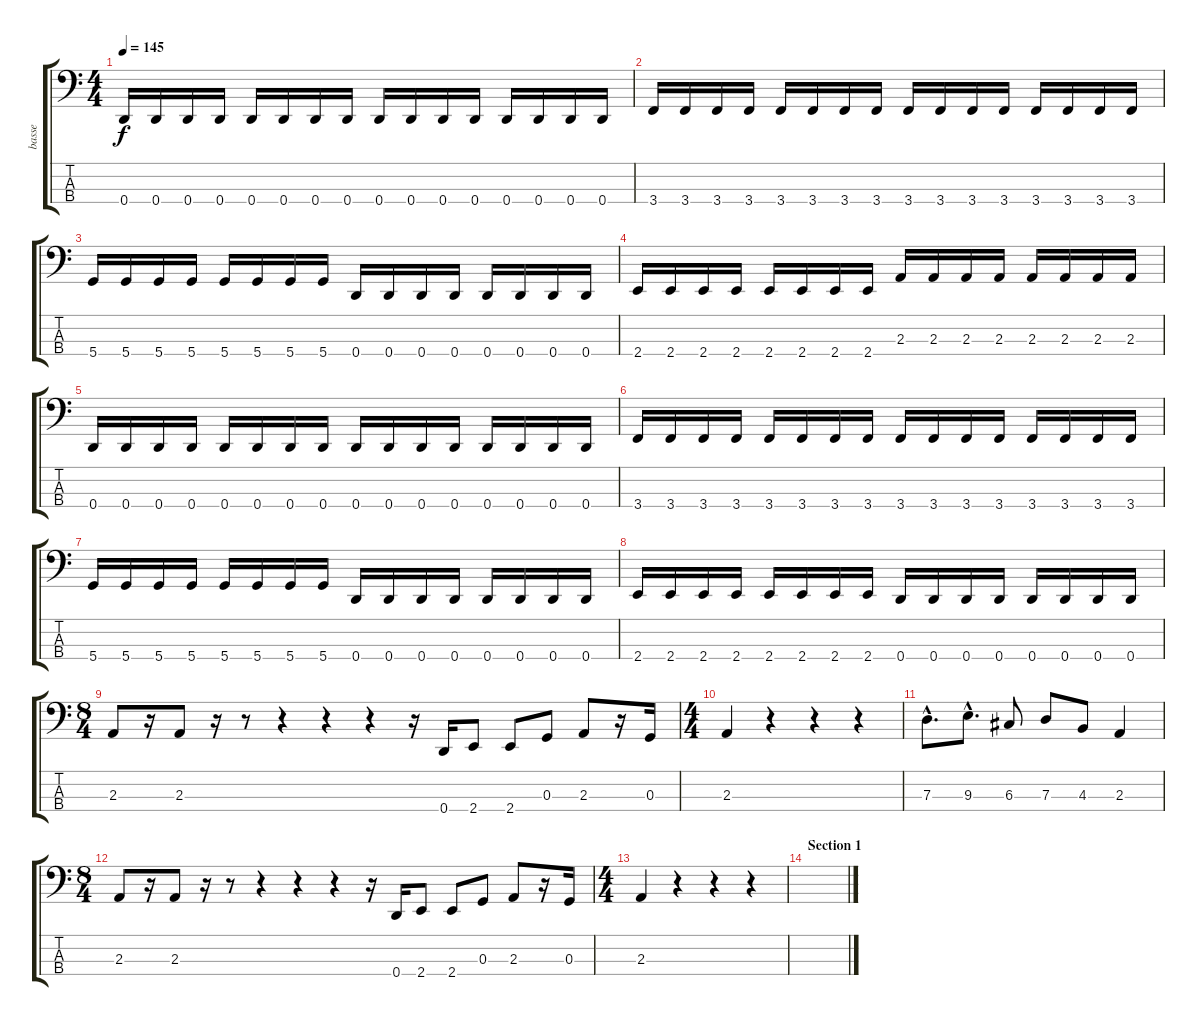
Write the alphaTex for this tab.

\track ("basse" "basse") {instrument electricbassfinger}
\staff {score tabs}
\tuning (F2 C2 G1 D1) {hide}
\ts (4 4)
\tempo 145
\clef f4
\ks c
0.4.16{dy f} 0.4.16 0.4.16 0.4.16 0.4.16 0.4.16 0.4.16 0.4.16 0.4.16 0.4.16 0.4.16 0.4.16 0.4.16 0.4.16 0.4.16 0.4.16 |
3.4.16 3.4.16 3.4.16 3.4.16 3.4.16 3.4.16 3.4.16 3.4.16 3.4.16 3.4.16 3.4.16 3.4.16 3.4.16 3.4.16 3.4.16 3.4.16 |
5.4.16 5.4.16 5.4.16 5.4.16 5.4.16 5.4.16 5.4.16 5.4.16 0.4.16 0.4.16 0.4.16 0.4.16 0.4.16 0.4.16 0.4.16 0.4.16 |
2.4.16 2.4.16 2.4.16 2.4.16 2.4.16 2.4.16 2.4.16 2.4.16 2.3.16 2.3.16 2.3.16 2.3.16 2.3.16 2.3.16 2.3.16 2.3.16 |
0.4.16 0.4.16 0.4.16 0.4.16 0.4.16 0.4.16 0.4.16 0.4.16 0.4.16 0.4.16 0.4.16 0.4.16 0.4.16 0.4.16 0.4.16 0.4.16 |
3.4.16 3.4.16 3.4.16 3.4.16 3.4.16 3.4.16 3.4.16 3.4.16 3.4.16 3.4.16 3.4.16 3.4.16 3.4.16 3.4.16 3.4.16 3.4.16 |
5.4.16 5.4.16 5.4.16 5.4.16 5.4.16 5.4.16 5.4.16 5.4.16 0.4.16 0.4.16 0.4.16 0.4.16 0.4.16 0.4.16 0.4.16 0.4.16 |
2.4.16 2.4.16 2.4.16 2.4.16 2.4.16 2.4.16 2.4.16 2.4.16 0.4.16 0.4.16 0.4.16 0.4.16 0.4.16 0.4.16 0.4.16 0.4.16 |
\ts (8 4)
2.3.8 r.16 2.3.8 r.16 r.8 r.4 r.4 r.4 r.16 0.4.16 2.4.8 2.4.8 0.3.8 2.3.8 r.16 0.3.16 |
\ts (4 4)
2.3.4 r.4 r.4 r.4 |
7.3{hac}.8{d} 9.3{hac}.8{d} 6.3.8 7.3.8 4.3.8 2.3.4 |
\ts (8 4)
2.3.8 r.16 2.3.8 r.16 r.8 r.4 r.4 r.4 r.16 0.4.16 2.4.8 2.4.8 0.3.8 2.3.8 r.16 0.3.16 |
\ts (4 4)
2.3.4 r.4 r.4 r.4 |
\section ("" "Section 1")
